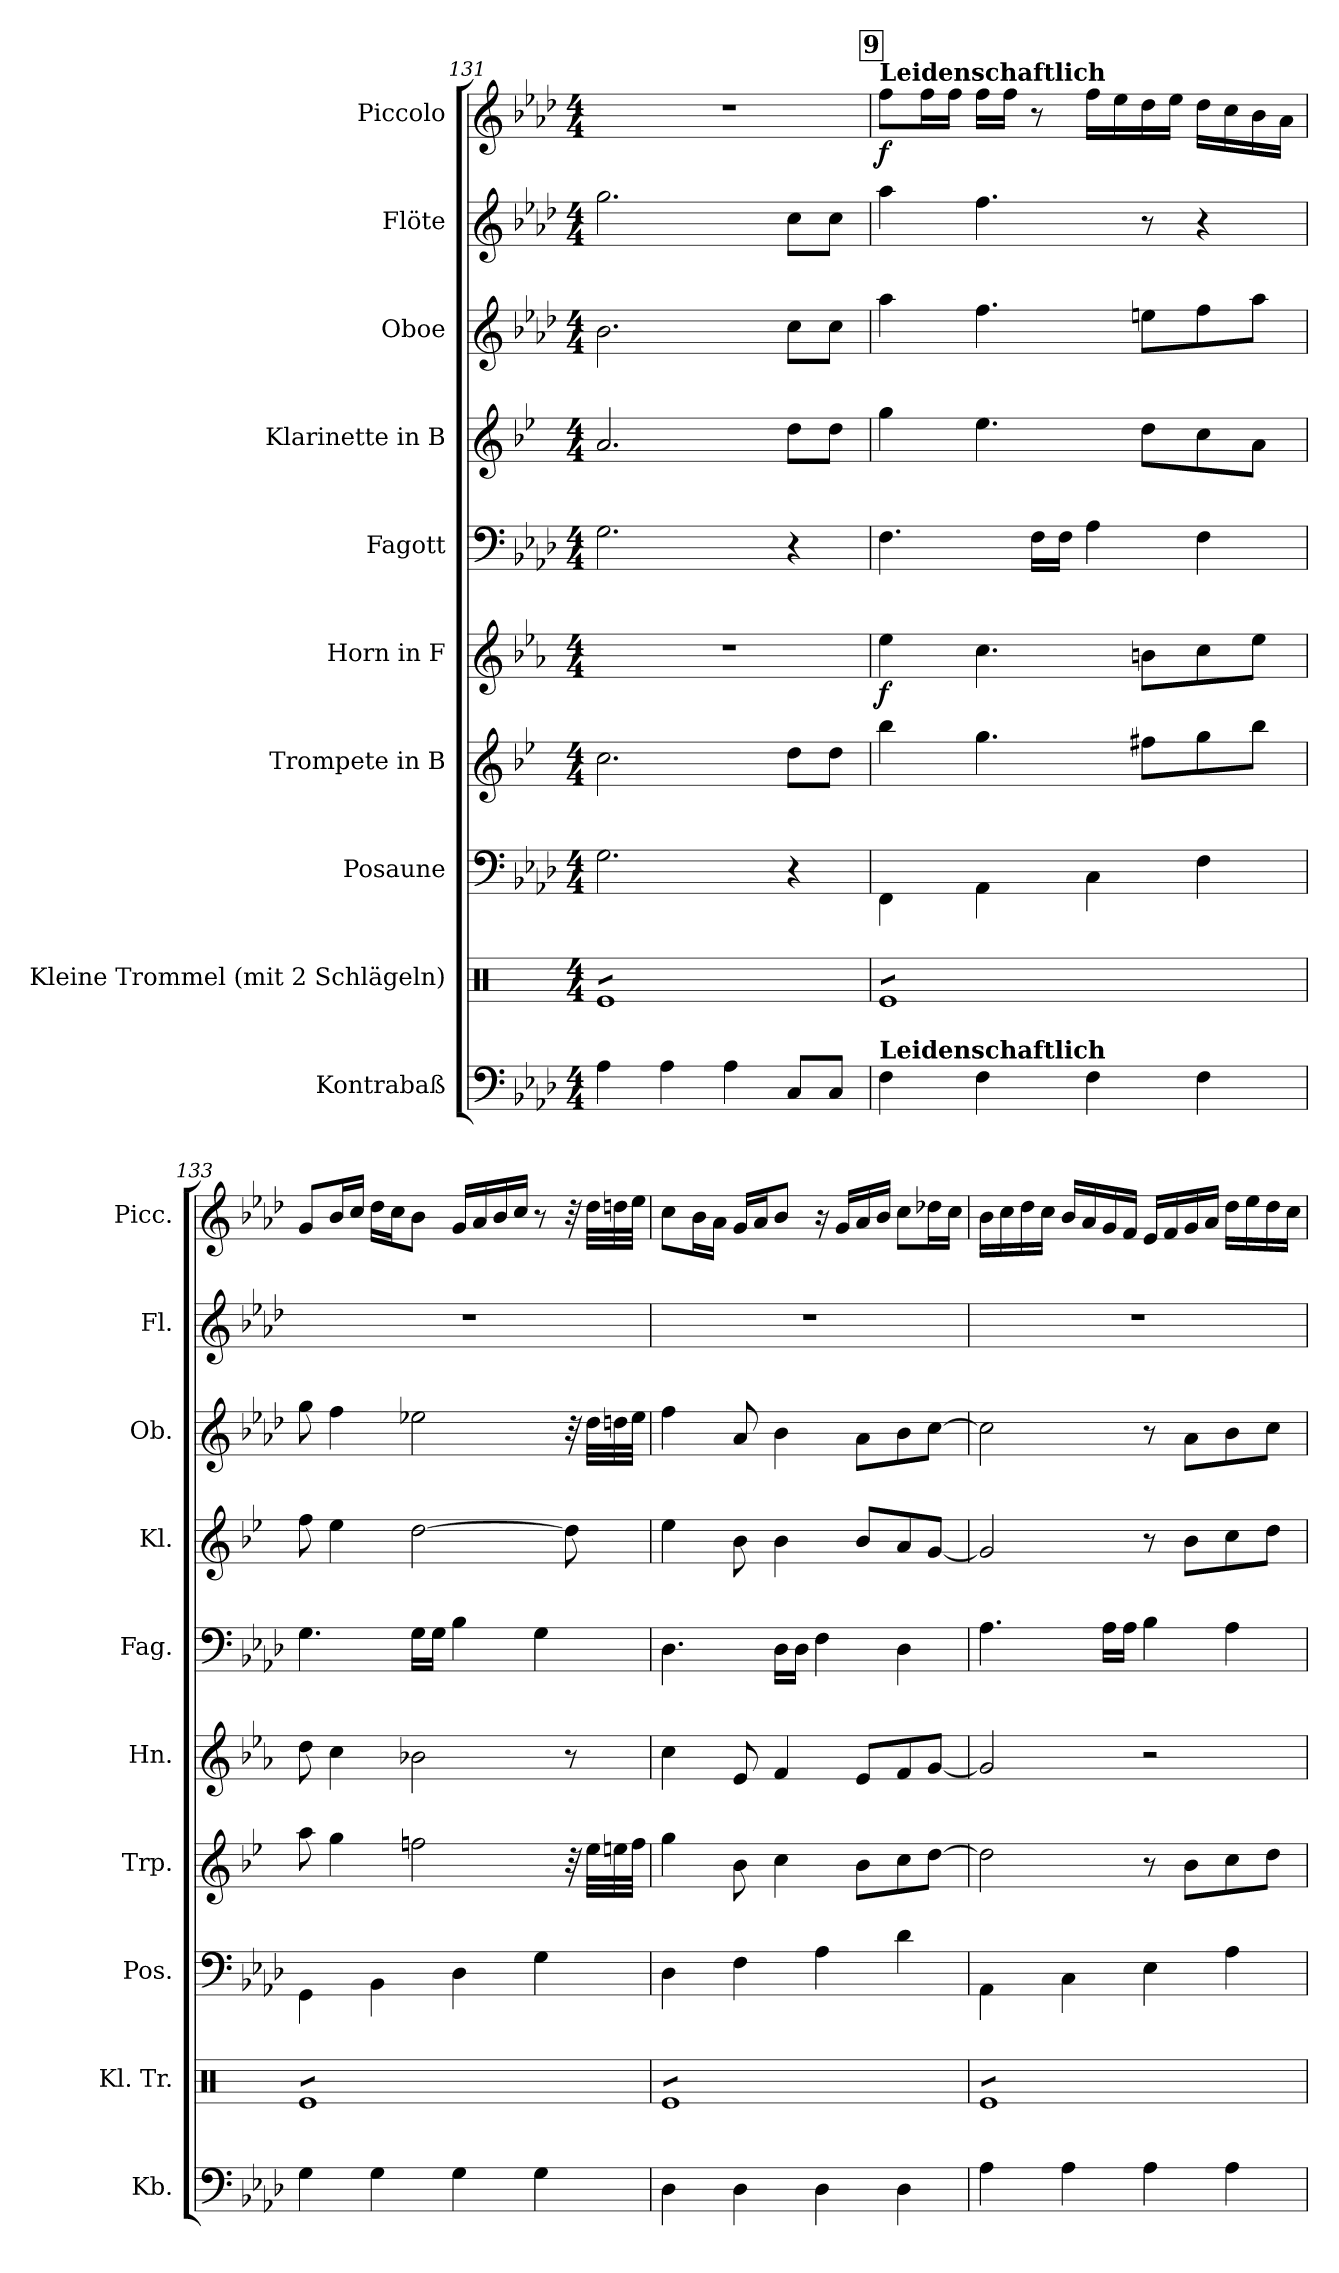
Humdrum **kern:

**kern	**kern	**kern	**kern	**kern	**dynam	**kern	**kern	**kern	**kern	**kern	**dynam
*part10	*part9	*part8	*part7	*part6	*part6	*part5	*part4	*part3	*part2	*part1	*part1
*staff10	*staff9	*staff8	*staff7	*staff6	*staff6	*staff5	*staff4	*staff3	*staff2	*staff1	*staff1
*I"Kontrabaß	*I"Kleine Trommel (mit 2 Schlägeln)	*I"Posaune	*I"Trompete in B	*I"Horn in F	*	*I"Fagott	*I"Klarinette in B	*I"Oboe	*I"Flöte	*I"Piccolo	*
*I'Kb.	*I'Kl. Tr.	*I'Pos.	*I'Trp.	*I'Hn.	*	*I'Fag.	*I'Kl.	*I'Ob.	*I'Fl.	*I'Picc.	*
*clefF4	*clefX	*clefF4	*clefG2	*clefG2	*	*clefF4	*clefG2	*clefG2	*clefG2	*clefG2	*
*ITrd7c12	*	*	*ITrd1c2	*ITrd4c7	*	*	*ITrd1c2	*	*	*ITrd-7c-12	*
*k[b-e-a-d-]	*k[]	*k[b-e-a-d-]	*k[b-e-a-d-]	*k[b-e-a-d-]	*	*k[b-e-a-d-]	*k[b-e-a-d-]	*k[b-e-a-d-]	*k[b-e-a-d-]	*k[b-e-a-d-]	*
*A-:	*C:	*A-:	*A-:	*A-:	*	*A-:	*A-:	*A-:	*A-:	*A-:	*
*M4/4	*M4/4	*M4/4	*M4/4	*M4/4	*	*M4/4	*M4/4	*M4/4	*M4/4	*M4/4	*
=131	=131	=131	=131	=131	=131	=131	=131	=131	=131	=131	=131
*	*tremolo	*	*	*	*	*	*	*	*	*	*
4AA-i\	8ReiL	2.Gi\	2.b-i\	1r	.	2.Gi\	2.gi/	2.b-i\	2.ggi\	1r	.
.	8Rei	.	.	.	.	.	.	.	.	.	.
4AA-i\	8Rei	.	.	.	.	.	.	.	.	.	.
.	8Rei	.	.	.	.	.	.	.	.	.	.
4AA-i\	8Rei	.	.	.	.	.	.	.	.	.	.
.	8Rei	.	.	.	.	.	.	.	.	.	.
8CCi/L	8Rei	4r	8cci\L	.	.	4r	8cci\L	8cci\L	8cci\L	.	.
8CCi/J	8ReiJ	.	8cci\J	.	.	.	8cci\J	8cci\J	8cci\J	.	.
!!LO:LB:g=z
!!LO:REH:place=s1:B:color=#000000:enc=box:fs=12.8556:t=9
=132	=132	=132	=132	=132	=132	=132	=132	=132	=132	=132	=132
!	!	!	!	!	!	!	!	!	!	!LO:TX:a:B:t=Leidenschaftlich	!
!LO:TX:a:B:t=Leidenschaftlich	!	!	!	!	!	!	!	!	!	!	!
4FFi\	8ReiL	4FFi\	4aa-i\	4a-i\	f	4.Fi\	4ffi\	4aa-i\	4aa-i\	8fffi\L	f
.	8Rei	.	.	.	.	.	.	.	.	16fffi\L	.
.	.	.	.	.	.	.	.	.	.	16fffi\JJ	.
4FFi\	8Rei	4AA-i\	4.ffi\	4.fi\	.	.	4.dd-i\	4.ffi\	4.ffi\	16fffi\LL	.
.	.	.	.	.	.	.	.	.	.	16fffi\JJ	.
.	8Rei	.	.	.	.	16Fi\LL	.	.	.	8r	.
.	.	.	.	.	.	16Fi\JJ	.	.	.	.	.
4FFi\	8Rei	4Ci\	.	.	.	4A-i\	.	.	.	16fffi\LL	.
.	.	.	.	.	.	.	.	.	.	16eee-i\	.
.	8Rei	.	8eeni\L	8eni\L	.	.	8cci\L	8eeni\L	8r	16ddd-i\	.
.	.	.	.	.	.	.	.	.	.	16eee-i\JJ	.
4FFi\	8Rei	4Fi\	8ffi\	8fi\	.	4Fi\	8b-i\	8ffi\	4r	16ddd-i\LL	.
.	.	.	.	.	.	.	.	.	.	16ccci\	.
.	8ReiJ	.	8aa-i\J	8a-i\J	.	.	8gi\J	8aa-i\J	.	16bb-i\	.
.	.	.	.	.	.	.	.	.	.	16aa-i\JJ	.
=133	=133	=133	=133	=133	=133	=133	=133	=133	=133	=133	=133
4GGi\	8ReiL	4GGi\	8ggi\	8gi\	.	4.Gi\	8ee-i\	8ggi\	1r	8ggi/L	.
.	8Rei	.	4ffi\	4fi\	.	.	4dd-i\	4ffi\	.	16bb-i/L	.
.	.	.	.	.	.	.	.	.	.	16ccci/JJ	.
4GGi\	8Rei	4BB-i\	.	.	.	.	.	.	.	16ddd-i\LL	.
.	.	.	.	.	.	.	.	.	.	16ccci\J	.
.	8Rei	.	2ee-Xi\	2e-Xi\	.	16Gi\LL	[2cci\	2ee-Xi\	.	8bb-i\J	.
.	.	.	.	.	.	16Gi\JJ	.	.	.	.	.
4GGi\	8Rei	4D-i\	.	.	.	4B-i\	.	.	.	16ggi/LL	.
.	.	.	.	.	.	.	.	.	.	16aa-i/	.
.	8Rei	.	.	.	.	.	.	.	.	16bb-i/	.
.	.	.	.	.	.	.	.	.	.	16ccci/JJ	.
4GGi\	8Rei	4Gi\	.	.	.	4Gi\	.	.	.	8r	.
.	8ReiJ	.	32r	8r	.	.	8cci\]	32r	.	32r	.
.	.	.	32dd-i\LLL	.	.	.	.	32dd-i\LLL	.	32ddd-i\LLL	.
.	.	.	32ddni\	.	.	.	.	32ddni\	.	32dddni\	.
.	.	.	32ee-i\JJJ	.	.	.	.	32ee-i\JJJ	.	32eee-i\JJJ	.
=134	=134	=134	=134	=134	=134	=134	=134	=134	=134	=134	=134
4DD-i\	8ReiL	4D-i\	4ffi\	4fi\	.	4.D-i\	4dd-i\	4ffi\	1r	8ccci\L	.
.	8Rei	.	.	.	.	.	.	.	.	16bb-i\L	.
.	.	.	.	.	.	.	.	.	.	16aa-i\JJ	.
4DD-i\	8Rei	4Fi\	8a-i\	8A-i/	.	.	8a-i\	8a-i/	.	16ggi/LL	.
.	.	.	.	.	.	.	.	.	.	16aa-i/J	.
.	8Rei	.	4b-i\	4B-i/	.	16D-i\LL	4a-i\	4b-i\	.	8bb-i/J	.
.	.	.	.	.	.	16D-i\JJ	.	.	.	.	.
4DD-i\	8Rei	4A-i\	.	.	.	4Fi\	.	.	.	16r	.
.	.	.	.	.	.	.	.	.	.	16ggi/LL	.
.	8Rei	.	8a-i\L	8A-i/L	.	.	8a-i/L	8a-i\L	.	16aa-i/	.
.	.	.	.	.	.	.	.	.	.	16bb-i/JJ	.
4DD-i\	8Rei	4d-i\	8b-i\	8B-i/	.	4D-i\	8gi/	8b-i\	.	8ccci\L	.
.	8ReiJ	.	[8cci\J	[8ci/J	.	.	[8fi/J	[8cci\J	.	16ddd-Xi\L	.
.	.	.	.	.	.	.	.	.	.	16ccci\JJ	.
=135	=135	=135	=135	=135	=135	=135	=135	=135	=135	=135	=135
4AA-i\	8ReiL	4AA-i\	2cci\]	2ci/]	.	4.A-i\	2fi/]	2cci\]	1r	16bb-i\LL	.
.	.	.	.	.	.	.	.	.	.	16ccci\	.
.	8Rei	.	.	.	.	.	.	.	.	16ddd-i\	.
.	.	.	.	.	.	.	.	.	.	16ccci\JJ	.
4AA-i\	8Rei	4Ci\	.	.	.	.	.	.	.	16bb-i/LL	.
.	.	.	.	.	.	.	.	.	.	16aa-i/	.
.	8Rei	.	.	.	.	16A-i\LL	.	.	.	16ggi/	.
.	.	.	.	.	.	16A-i\JJ	.	.	.	16ffi/JJ	.
4AA-i\	8Rei	4E-i\	8r	2r	.	4B-i\	8r	8r	.	16ee-i/LL	.
.	.	.	.	.	.	.	.	.	.	16ffi/	.
.	8Rei	.	8a-i\L	.	.	.	8a-i\L	8a-i\L	.	16ggi/	.
.	.	.	.	.	.	.	.	.	.	16aa-i/JJ	.
4AA-i\	8Rei	4A-i\	8b-i\	.	.	4A-i\	8b-i\	8b-i\	.	16ddd-i\LL	.
.	.	.	.	.	.	.	.	.	.	16eee-i\	.
.	8ReiJ	.	8cci\J	.	.	.	8cci\J	8cci\J	.	16ddd-i\	.
*	*Xtremolo	*	*	*	*	*	*	*	*	*	*
.	.	.	.	.	.	.	.	.	.	16ccci\JJ	.
=	=	=	=	=	=	=	=	=	=	=	=
*-	*-	*-	*-	*-	*-	*-	*-	*-	*-	*-	*-
